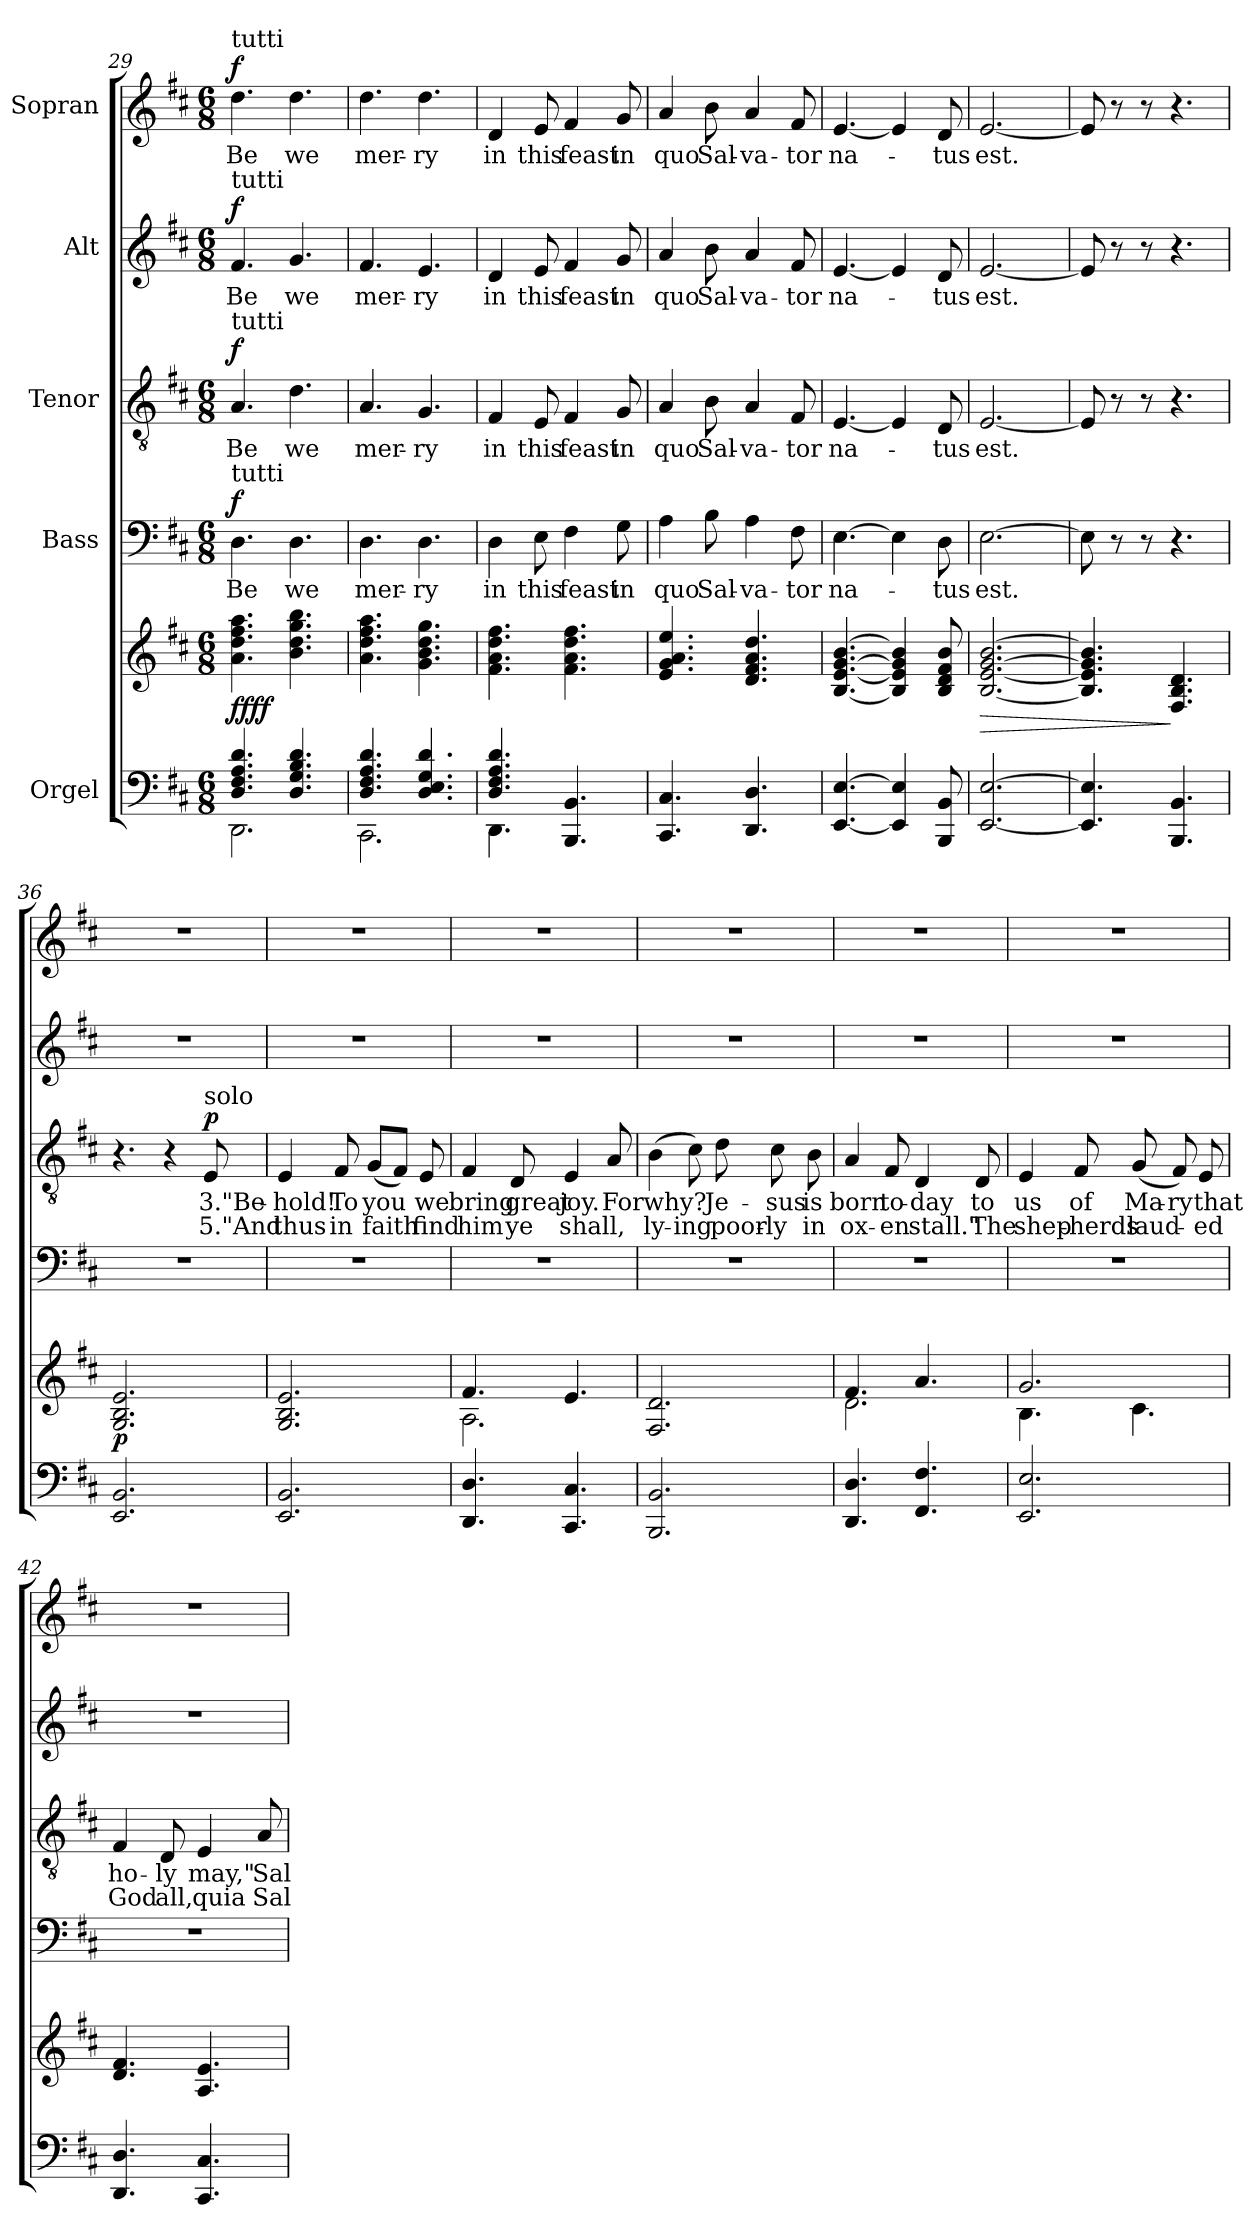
**kern	**kern	**dynam	**kern	**text	**dynam	**kern	**text	**text	**dynam	**kern	**text	**dynam	**kern	**text	**dynam
*part5	*part5	*part5	*part4	*part4	*part4	*part3	*part3	*part3	*part3	*part2	*part2	*part2	*part1	*part1	*part1
*staff6	*staff5	*staff5/6	*staff4	*staff4	*staff4	*staff3	*staff3	*staff3	*staff3	*staff2	*staff2	*staff2	*staff1	*staff1	*staff1
*I"Orgel	*	*	*I"Bass	*	*	*I"Tenor	*	*	*	*I"Alt	*	*	*I"Sopran	*	*
!!LO:LB:g=z
*clefF4	*clefG2	*	*clefF4	*	*	*clefGv2	*	*	*	*clefG2	*	*	*clefG2	*	*
*k[f#c#]	*k[f#c#]	*	*k[f#c#]	*	*	*k[f#c#]	*	*	*	*k[f#c#]	*	*	*k[f#c#]	*	*
*M6/8	*M6/8	*	*M6/8	*	*	*M6/8	*	*	*	*M6/8	*	*	*M6/8	*	*
=29	=29	=29	=29	=29	=29	=29	=29	=29	=29	=29	=29	=29	=29	=29	=29
*^	*	*	*	*	*	*	*	*	*	*	*	*	*	*	*
!	!	!	!	!	!	!	!	!	!	!	!	!	!	!LO:TX:a:t=tutti	!	!
!	!	!	!	!	!	!	!	!	!	!	!LO:TX:a:t=tutti	!	!	!	!	!
!	!	!	!	!	!	!	!LO:TX:a:t=tutti	!	!	!	!	!	!	!	!	!
!	!	!	!	!LO:TX:a:t=tutti	!	!	!	!	!	!	!	!	!	!	!	!
!	!	!	!LO:DY:b	!	!LO:LY:b	!	!	!LO:LY:b	!	!	!	!LO:LY:b	!	!	!LO:LY:b	!
!	!	!	!LO:DY:n=1:b	!	!	!	!	!	!	!	!	!	!	!	!	!
!	!	!	!LO:DY:n=2:b	!	!	!	!	!	!	!	!	!	!	!	!	!
!	!	!	!LO:DY:n=3:b	!	!	!LO:DY:a	!	!	!	!LO:DY:a	!	!	!LO:DY:a	!	!	!LO:DY:a
4.D/ 4.F#/ 4.A/ 4.d/	2.DD\	4.a\ 4.dd\ 4.ff#\ 4.aa\	f f f f	4.D\	Be	f	4.A/	Be	.	f	4.f#/	Be	f	4.dd\	Be	f
!	!	!	!	!	!LO:LY:b	!	!	!LO:LY:b	!	!	!	!LO:LY:b	!	!	!LO:LY:b	!
4.D/ 4.G/ 4.B/ 4.d/	.	4.b\ 4.dd\ 4.gg\ 4.bb\	.	4.D\	we	.	4.d\	we	.	.	4.g/	we	.	4.dd\	we	.
=30	=30	=30	=30	=30	=30	=30	=30	=30	=30	=30	=30	=30	=30	=30	=30	=30
!	!	!	!	!	!LO:LY:b	!	!	!LO:LY:b	!	!	!	!LO:LY:b	!	!	!LO:LY:b	!
4.D/ 4.F#/ 4.A/ 4.d/	2.CC#\	4.a\ 4.dd\ 4.ff#\ 4.aa\	.	4.D\	mer-	.	4.A/	mer-	.	.	4.f#/	mer-	.	4.dd\	mer-	.
!	!	!	!	!	!LO:LY:b	!	!	!LO:LY:b	!	!	!	!LO:LY:b	!	!	!LO:LY:b	!
4.D/ 4.E/ 4.G/ 4.d/	.	4.g\ 4.b\ 4.dd\ 4.gg\	.	4.D\	-ry	.	4.G/	-ry	.	.	4.e/	-ry	.	4.dd\	-ry	.
=31	=31	=31	=31	=31	=31	=31	=31	=31	=31	=31	=31	=31	=31	=31	=31	=31
!	!	!	!	!	!LO:LY:b	!	!	!LO:LY:b	!	!	!	!LO:LY:b	!	!	!LO:LY:b	!
4.D/ 4.F#/ 4.A/ 4.d/	4.DD\	4.f#\ 4.a\ 4.dd\ 4.ff#\	.	4D\	in	.	4F#/	in	.	.	4d/	in	.	4d/	in	.
!	!	!	!	!	!LO:LY:b	!	!	!LO:LY:b	!	!	!	!LO:LY:b	!	!	!LO:LY:b	!
.	.	.	.	8E\	this	.	8E/	this	.	.	8e/	this	.	8e/	this	.
!	!	!	!	!	!LO:LY:b	!	!	!LO:LY:b	!	!	!	!LO:LY:b	!	!	!LO:LY:b	!
4.BBB/ 4.BB/	4.ryy	4.f#\ 4.a\ 4.dd\ 4.ff#\	.	4F#\	feast	.	4F#/	feast	.	.	4f#/	feast	.	4f#/	feast	.
!	!	!	!	!	!LO:LY:b	!	!	!LO:LY:b	!	!	!	!LO:LY:b	!	!	!LO:LY:b	!
.	.	.	.	8G\	in	.	8G/	in	.	.	8g/	in	.	8g/	in	.
*v	*v	*	*	*	*	*	*	*	*	*	*	*	*	*	*	*
=32	=32	=32	=32	=32	=32	=32	=32	=32	=32	=32	=32	=32	=32	=32	=32
!	!	!	!	!LO:LY:b	!	!	!LO:LY:b	!	!	!	!LO:LY:b	!	!	!LO:LY:b	!
4.CC#/ 4.C#/	4.e/ 4.g/ 4.a/ 4.ee/	.	4A\	quo	.	4A/	quo	.	.	4a/	quo	.	4a/	quo	.
!	!	!	!	!LO:LY:b	!	!	!LO:LY:b	!	!	!	!LO:LY:b	!	!	!LO:LY:b	!
.	.	.	8B\	Sal-	.	8B\	Sal-	.	.	8b\	Sal-	.	8b\	Sal-	.
!	!	!	!	!LO:LY:b	!	!	!LO:LY:b	!	!	!	!LO:LY:b	!	!	!LO:LY:b	!
4.DD/ 4.D/	4.d/ 4.f#/ 4.a/ 4.dd/	.	4A\	-va-	.	4A/	-va-	.	.	4a/	-va-	.	4a/	-va-	.
!	!	!	!	!LO:LY:b	!	!	!LO:LY:b	!	!	!	!LO:LY:b	!	!	!LO:LY:b	!
.	.	.	8F#\	-tor	.	8F#/	-tor	.	.	8f#/	-tor	.	8f#/	-tor	.
=33	=33	=33	=33	=33	=33	=33	=33	=33	=33	=33	=33	=33	=33	=33	=33
!	!	!	!	!LO:LY:b	!	!	!LO:LY:b	!	!	!	!LO:LY:b	!	!	!LO:LY:b	!
[4.EE/ [4.E/	[4.B/ [4.e/ [4.g/ [4.b/	.	[4.E\	na-	.	[4.E/	na-	.	.	[4.e/	na-	.	[4.e/	na-	.
4EE/] 4E/]	4B/] 4e/] 4g/] 4b/]	.	4E\]	.	.	4E/]	.	.	.	4e/]	.	.	4e/]	.	.
!	!	!	!	!LO:LY:b	!	!	!LO:LY:b	!	!	!	!LO:LY:b	!	!	!LO:LY:b	!
8BBB/ 8BB/	8B/ 8d/ 8f#/ 8b/	.	8D\	-tus	.	8D/	-tus	.	.	8d/	-tus	.	8d/	-tus	.
=34	=34	=34	=34	=34	=34	=34	=34	=34	=34	=34	=34	=34	=34	=34	=34
!	!	!LO:HP:b	!	!LO:LY:b	!	!	!LO:LY:b	!	!	!	!LO:LY:b	!	!	!LO:LY:b	!
[2.EE/ [2.E/	[2.B/ [2.e/ [2.g/ [2.b/	>	[2.E\	est.	.	[2.E/	est.	.	.	[2.e/	est.	.	[2.e/	est.	.
=35	=35	=35	=35	=35	=35	=35	=35	=35	=35	=35	=35	=35	=35	=35	=35
4.EE/] 4.E/]	4.B/] 4.e/] 4.g/] 4.b/]	.	8E\]	.	.	8E/]	.	.	.	8e/]	.	.	8e/]	.	.
.	.	.	8r	.	.	8r	.	.	.	8r	.	.	8r	.	.
.	.	.	8r	.	.	8r	.	.	.	8r	.	.	8r	.	.
4.BBB/ 4.BB/	4.F#/ 4.B/ 4.d/	]	4.r	.	.	4.r	.	.	.	4.r	.	.	4.r	.	.
!!LO:LB:g=z
=36	=36	=36	=36	=36	=36	=36	=36	=36	=36	=36	=36	=36	=36	=36	=36
!	!	!LO:DY:b	!	!	!	!	!	!	!	!	!	!	!	!	!
2.EE/ 2.BB/	2.G/ 2.B/ 2.e/	p	2.r	.	.	4.r	.	.	.	2.r	.	.	2.r	.	.
.	.	.	.	.	.	4r	.	.	.	.	.	.	.	.	.
!	!	!	!	!	!	!LO:TX:a:t=solo	!	!	!	!	!	!	!	!	!
!	!	!	!	!	!	!	!LO:LY:b	!LO:LY:b	!LO:DY:a	!	!	!	!	!	!
.	.	.	.	.	.	8E/	3."Be-	5."And	p	.	.	.	.	.	.
=37	=37	=37	=37	=37	=37	=37	=37	=37	=37	=37	=37	=37	=37	=37	=37
!	!	!	!	!	!	!	!LO:LY:b	!LO:LY:b	!	!	!	!	!	!	!
2.EE/ 2.BB/	2.G/ 2.B/ 2.e/	.	2.r	.	.	4E/	-hold!	thus	.	2.r	.	.	2.r	.	.
!	!	!	!	!	!	!	!LO:LY:b	!LO:LY:b	!	!	!	!	!	!	!
.	.	.	.	.	.	8F#/	To	in	.	.	.	.	.	.	.
!	!	!	!	!	!	!	!LO:LY:b	!LO:LY:b	!	!	!	!	!	!	!
.	.	.	.	.	.	(<8G/L	you	faith	.	.	.	.	.	.	.
.	.	.	.	.	.	8F#/J)	.	.	.	.	.	.	.	.	.
!	!	!	!	!	!	!	!LO:LY:b	!LO:LY:b	!	!	!	!	!	!	!
.	.	.	.	.	.	8E/	we	find	.	.	.	.	.	.	.
=38	=38	=38	=38	=38	=38	=38	=38	=38	=38	=38	=38	=38	=38	=38	=38
*	*^	*	*	*	*	*	*	*	*	*	*	*	*	*	*
!	!	!	!	!	!	!	!	!LO:LY:b	!LO:LY:b	!	!	!	!	!	!	!
4.DD/ 4.D/	4.f#/	2.A\	.	2.r	.	.	4F#/	bring	him	.	2.r	.	.	2.r	.	.
!	!	!	!	!	!	!	!	!LO:LY:b	!LO:LY:b	!	!	!	!	!	!	!
.	.	.	.	.	.	.	8D/	great	ye	.	.	.	.	.	.	.
!	!	!	!	!	!	!	!	!LO:LY:b	!LO:LY:b	!	!	!	!	!	!	!
4.CC#/ 4.C#/	4.e/	.	.	.	.	.	4E/	joy.	shall,	.	.	.	.	.	.	.
!	!	!	!	!	!	!	!	!LO:LY:b	!	!	!	!	!	!	!	!
.	.	.	.	.	.	.	8A/	For	.	.	.	.	.	.	.	.
*	*v	*v	*	*	*	*	*	*	*	*	*	*	*	*	*	*
=39	=39	=39	=39	=39	=39	=39	=39	=39	=39	=39	=39	=39	=39	=39	=39
!	!	!	!	!	!	!	!LO:LY:b	!LO:LY:b	!	!	!	!	!	!	!
2.BBB/ 2.BB/	2.F#/ 2.d/	.	2.r	.	.	(>4B\	why?	ly-	.	2.r	.	.	2.r	.	.
!	!	!	!	!	!	!	!	!LO:LY:b	!	!	!	!	!	!	!
.	.	.	.	.	.	8c#\)	.	-ing	.	.	.	.	.	.	.
!	!	!	!	!	!	!	!LO:LY:b	!LO:LY:b	!	!	!	!	!	!	!
.	.	.	.	.	.	8d\	Je-	poor-	.	.	.	.	.	.	.
!	!	!	!	!	!	!	!LO:LY:b	!LO:LY:b	!	!	!	!	!	!	!
.	.	.	.	.	.	8c#\	-sus	-ly	.	.	.	.	.	.	.
!	!	!	!	!	!	!	!LO:LY:b	!LO:LY:b	!	!	!	!	!	!	!
.	.	.	.	.	.	8B\	is	in	.	.	.	.	.	.	.
=40	=40	=40	=40	=40	=40	=40	=40	=40	=40	=40	=40	=40	=40	=40	=40
*	*^	*	*	*	*	*	*	*	*	*	*	*	*	*	*
!	!	!	!	!	!	!	!	!LO:LY:b	!LO:LY:b	!	!	!	!	!	!	!
4.DD/ 4.D/	4.f#/	2.d\	.	2.r	.	.	4A/	born	ox-	.	2.r	.	.	2.r	.	.
!	!	!	!	!	!	!	!	!LO:LY:b	!LO:LY:b	!	!	!	!	!	!	!
.	.	.	.	.	.	.	8F#/	to-	-en	.	.	.	.	.	.	.
!	!	!	!	!	!	!	!	!LO:LY:b	!LO:LY:b	!	!	!	!	!	!	!
4.FF#/ 4.F#/	4.a/	.	.	.	.	.	4D/	-day	stall."	.	.	.	.	.	.	.
!	!	!	!	!	!	!	!	!LO:LY:b	!LO:LY:b	!	!	!	!	!	!	!
.	.	.	.	.	.	.	8D/	to	The	.	.	.	.	.	.	.
=41	=41	=41	=41	=41	=41	=41	=41	=41	=41	=41	=41	=41	=41	=41	=41	=41
!	!	!	!	!	!	!	!	!LO:LY:b	!LO:LY:b	!	!	!	!	!	!	!
2.EE/ 2.E/	2.g/	4.B\	.	2.r	.	.	4E/	us	shep-	.	2.r	.	.	2.r	.	.
!	!	!	!	!	!	!	!	!LO:LY:b	!LO:LY:b	!	!	!	!	!	!	!
.	.	.	.	.	.	.	8F#/	of	-herds	.	.	.	.	.	.	.
!	!	!	!	!	!	!	!	!LO:LY:b	!LO:LY:b	!	!	!	!	!	!	!
.	.	4.c#\	.	.	.	.	(<8G/	Ma-	laud-	.	.	.	.	.	.	.
!	!	!	!	!	!	!	!	!LO:LY:b	!	!	!	!	!	!	!	!
.	.	.	.	.	.	.	8F#/)	-ry	.	.	.	.	.	.	.	.
!	!	!	!	!	!	!	!	!LO:LY:b	!LO:LY:b	!	!	!	!	!	!	!
.	.	.	.	.	.	.	8E/	that	-ed	.	.	.	.	.	.	.
*	*v	*v	*	*	*	*	*	*	*	*	*	*	*	*	*	*
!!LO:LB:g=z
=42	=42	=42	=42	=42	=42	=42	=42	=42	=42	=42	=42	=42	=42	=42	=42
!	!	!	!	!	!	!	!LO:LY:b	!LO:LY:b	!	!	!	!	!	!	!
4.DD/ 4.D/	4.d/ 4.f#/	.	2.r	.	.	4F#/	ho-	God	.	2.r	.	.	2.r	.	.
!	!	!	!	!	!	!	!LO:LY:b	!LO:LY:b	!	!	!	!	!	!	!
.	.	.	.	.	.	8D/	-ly	all,	.	.	.	.	.	.	.
!	!	!	!	!	!	!	!LO:LY:b	!LO:LY:b	!	!	!	!	!	!	!
4.CC#/ 4.C#/	4.A/ 4.e/	.	.	.	.	4E/	may,"	quia	.	.	.	.	.	.	.
!	!	!	!	!	!	!	!LO:LY:b	!LO:LY:b	!	!	!	!	!	!	!
.	.	.	.	.	.	8A/	Sal-	Sal-	.	.	.	.	.	.	.
=	=	=	=	=	=	=	=	=	=	=	=	=	=	=	=
*-	*-	*-	*-	*-	*-	*-	*-	*-	*-	*-	*-	*-	*-	*-	*-
